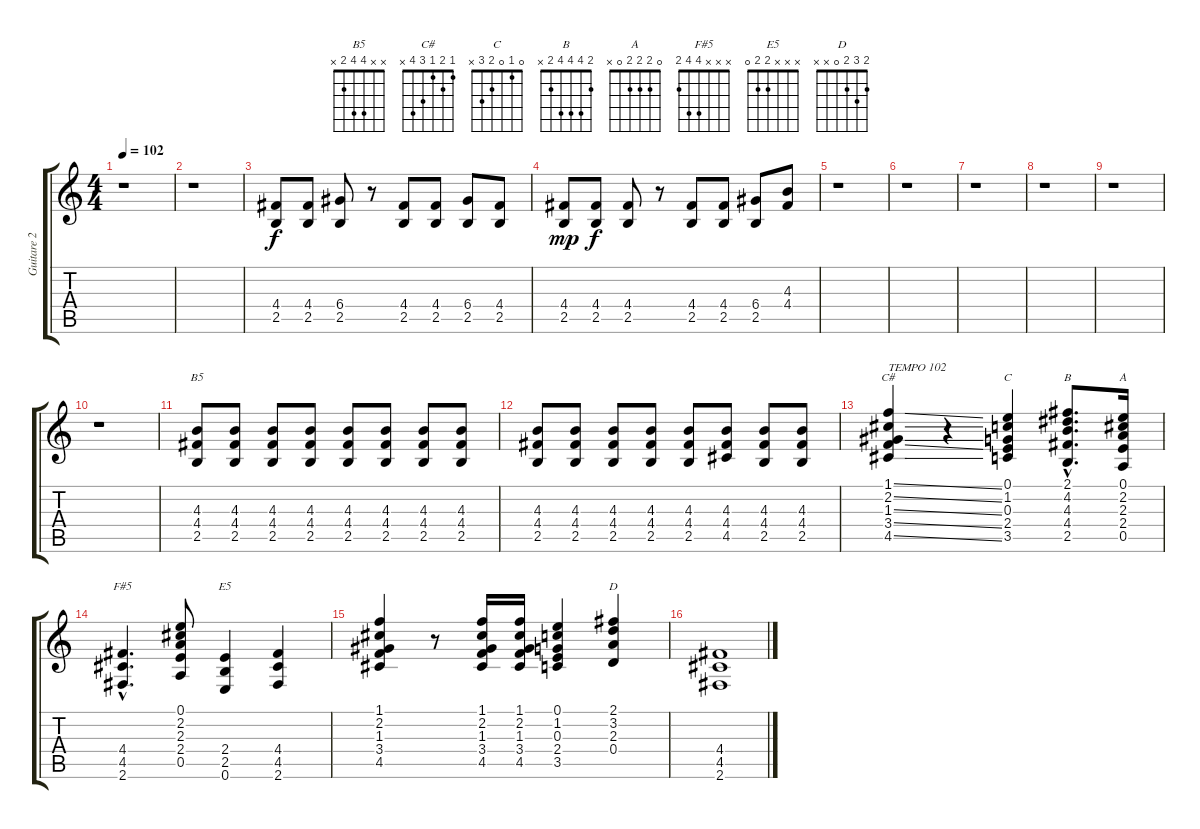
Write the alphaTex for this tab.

\track ("Guitare 2" "Guitare 2") {instrument overdrivenguitar}
\staff {score tabs}
\tuning (E4 B3 G3 D3 A2 E2) {hide}
\chord ("B5" x x 4 4 2 x)
\chord ("C#" 1 2 1 3 4 x)
\chord ("C" 0 1 0 2 3 x)
\chord ("B" 2 4 4 4 2 x)
\chord ("A" 0 2 2 2 0 x)
\chord ("F#5" x x x 4 4 2)
\chord ("E5" x x x 2 2 0)
\chord ("D" 2 3 2 0 x x)
\ts (4 4)
\tempo 102
\clef g2
\ks c
r.1{dy f} |
r.1 |
(4.4 2.5).8 (4.4 2.5).8 (6.4 2.5).8 r.8 (4.4 2.5).8 (4.4 2.5).8 (6.4 2.5).8 (4.4 2.5).8 |
(4.4 2.5).8{dy mp} (4.4 2.5).8{dy f} (4.4 2.5).8 r.8 (4.4 2.5).8 (4.4 2.5).8 (6.4 2.5).8 (4.3 4.4).8 |
r.1 |
r.1 |
r.1 |
r.1 |
r.1 |
r.1 |
(4.3 4.4 2.5).8{ch "B5"} (4.3 4.4 2.5).8 (4.3 4.4 2.5).8 (4.3 4.4 2.5).8 (4.3 4.4 2.5).8 (4.3 4.4 2.5).8 (4.3 4.4 2.5).8 (4.3 4.4 2.5).8 |
(4.3 4.4 2.5).8 (4.3 4.4 2.5).8 (4.3 4.4 2.5).8 (4.3 4.4 2.5).8 (4.3 4.4 2.5).8 (4.3 4.4 4.5).8 (4.3 4.4 2.5).8 (4.3 4.4 2.5).8 |
(1.1{ss} 2.2{ss} 1.3{ss} 3.4{ss} 4.5{ss}).4{ch "C#" txt "TEMPO 102"} r.4 (0.1 1.2 0.3 2.4 3.5).4{ch "C"} (2.1{hac} 4.2{hac} 4.3{hac} 4.4{hac} 2.5{hac}).8{d ch "B"} (0.1 2.2 2.3 2.4 0.5).16{ch "A"} |
(4.4{hac} 4.5{hac} 2.6{hac}).4{d ch "F#5"} (0.1 2.2 2.3 2.4 0.5).8 (2.4 2.5 0.6).4{ch "E5"} (4.4 4.5 2.6).4 |
(1.1 2.2 1.3 3.4 4.5).4 r.8 (1.1 2.2 1.3 3.4 4.5).16 (1.1 2.2 1.3 3.4 4.5).16 (0.1 1.2 0.3 2.4 3.5).4 (2.1 3.2 2.3 0.4).4{ch "D"} |
(4.4 4.5 2.6).1
